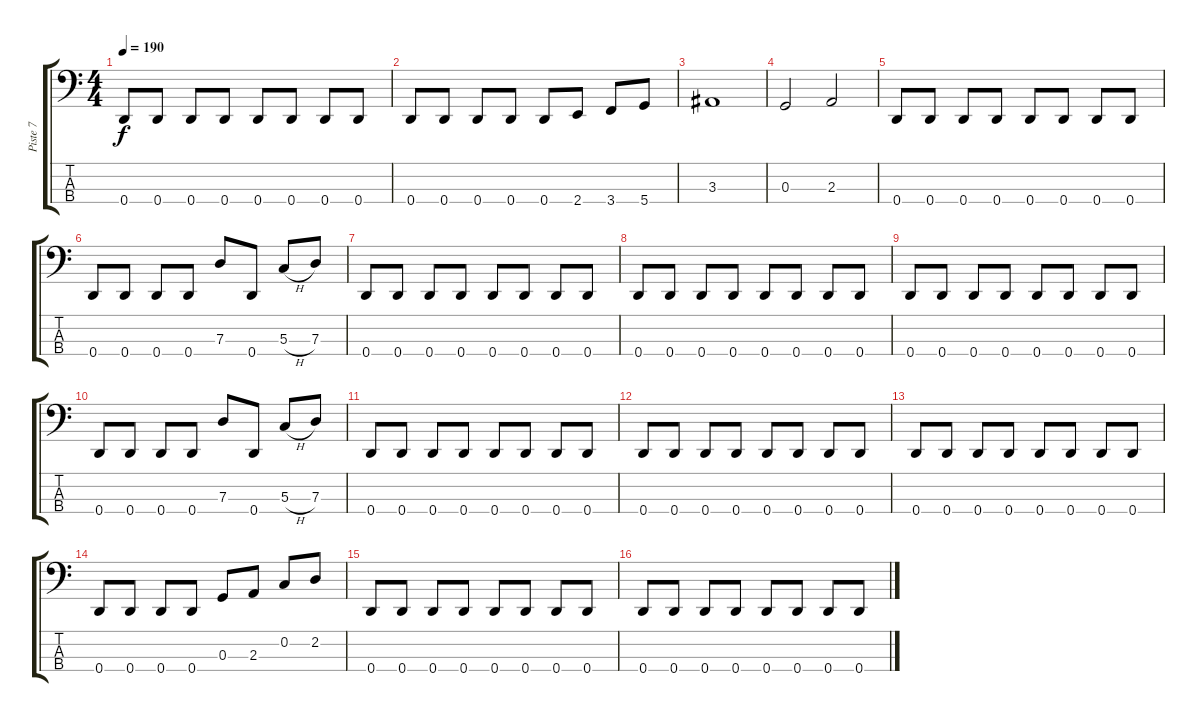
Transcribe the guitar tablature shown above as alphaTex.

\track ("Piste 7" "Piste 7") {instrument electricbassfinger}
\staff {score tabs}
\tuning (F2 C2 G1 D1) {hide}
\ts (4 4)
\tempo 190
\clef f4
\ks c
0.4.8{dy f} 0.4.8 0.4.8 0.4.8 0.4.8 0.4.8 0.4.8 0.4.8 |
0.4.8 0.4.8 0.4.8 0.4.8 0.4.8 2.4.8 3.4.8 5.4.8 |
3.3.1 |
0.3.2 2.3.2 |
0.4.8 0.4.8 0.4.8 0.4.8 0.4.8 0.4.8 0.4.8 0.4.8 |
0.4.8 0.4.8 0.4.8 0.4.8 7.3.8 0.4.8 5.3{h}.8 7.3.8 |
0.4.8 0.4.8 0.4.8 0.4.8 0.4.8 0.4.8 0.4.8 0.4.8 |
0.4.8 0.4.8 0.4.8 0.4.8 0.4.8 0.4.8 0.4.8 0.4.8 |
0.4.8 0.4.8 0.4.8 0.4.8 0.4.8 0.4.8 0.4.8 0.4.8 |
0.4.8 0.4.8 0.4.8 0.4.8 7.3.8 0.4.8 5.3{h}.8 7.3.8 |
0.4.8 0.4.8 0.4.8 0.4.8 0.4.8 0.4.8 0.4.8 0.4.8 |
0.4.8 0.4.8 0.4.8 0.4.8 0.4.8 0.4.8 0.4.8 0.4.8 |
0.4.8 0.4.8 0.4.8 0.4.8 0.4.8 0.4.8 0.4.8 0.4.8 |
0.4.8 0.4.8 0.4.8 0.4.8 0.3.8 2.3.8 0.2.8 2.2.8 |
0.4.8 0.4.8 0.4.8 0.4.8 0.4.8 0.4.8 0.4.8 0.4.8 |
0.4.8 0.4.8 0.4.8 0.4.8 0.4.8 0.4.8 0.4.8 0.4.8
